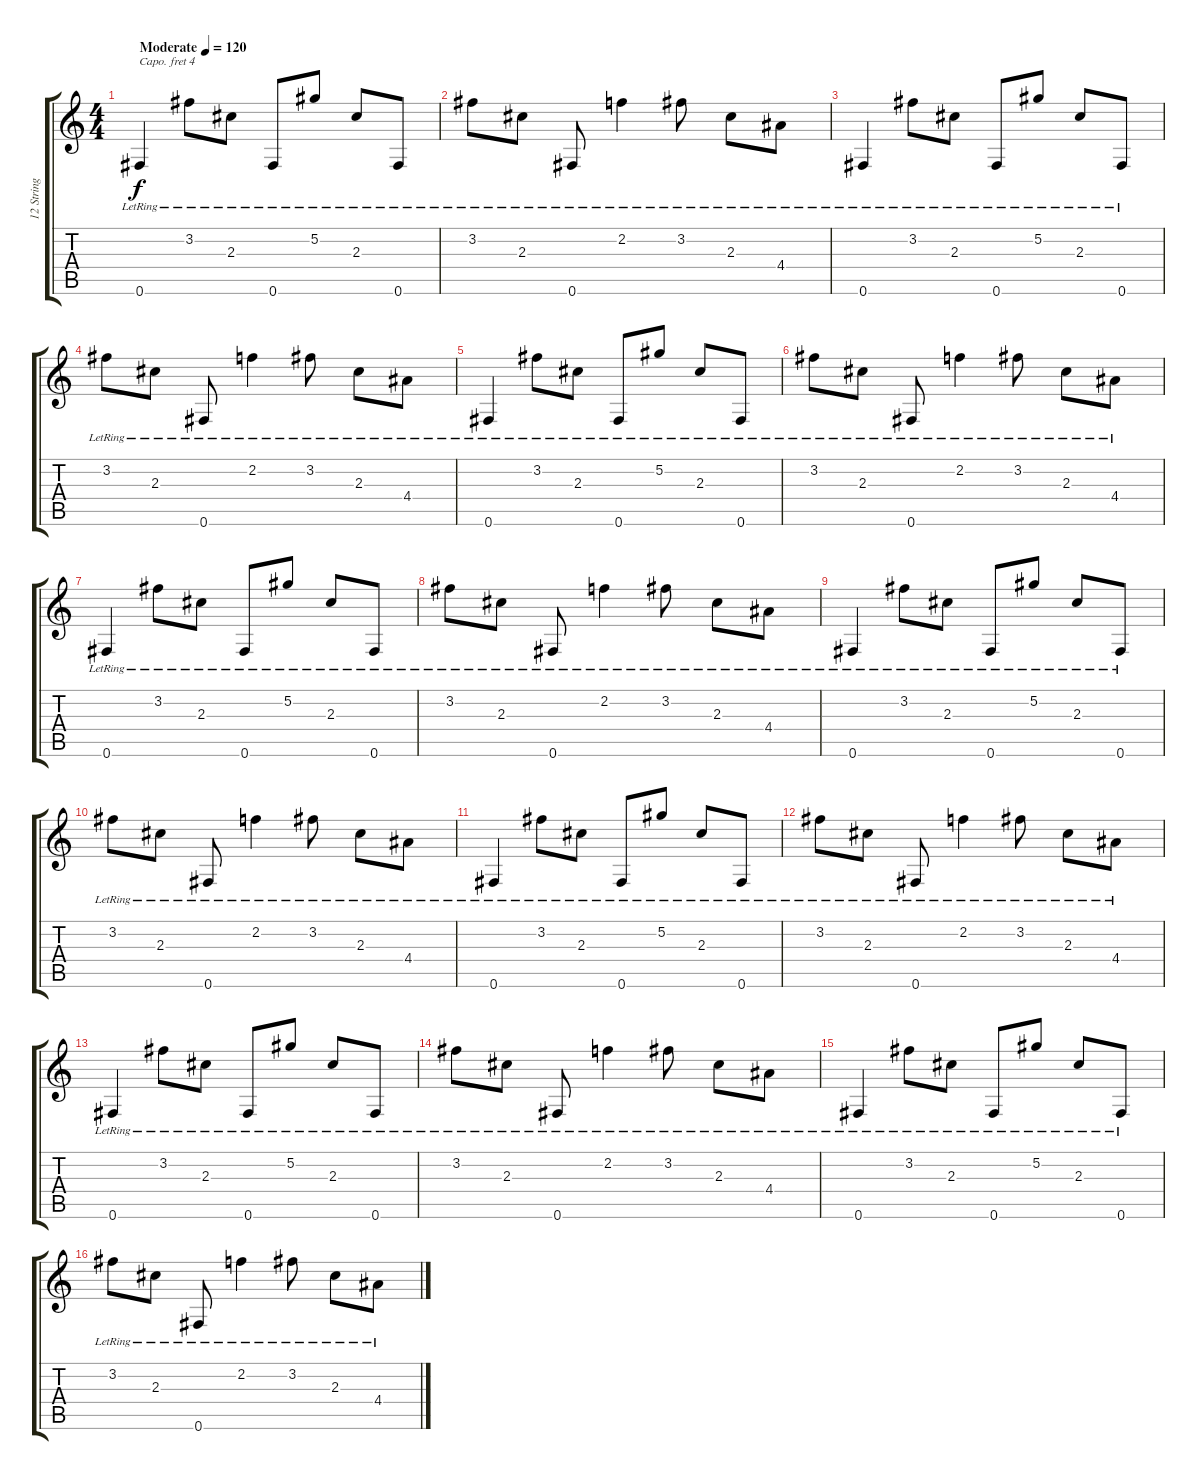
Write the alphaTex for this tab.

\track ("12 String (lower" "12 String ") {instrument acousticguitarsteel}
\staff {score tabs}
\capo 4
\tuning (E4 B3 G3 D3 A2 D2) {hide}
\ts (4 4)
\tempo (120 "Moderate")
\clef g2
\ks c
0.6{lr}.4{dy f instrument acousticguitarsteel} 3.2{lr}.8 2.3{lr}.8 0.6{lr}.8 5.2{lr}.8 2.3{lr}.8 0.6{lr}.8 |
3.2{lr}.8 2.3{lr}.8 0.6{lr}.8 2.2{lr}.4 3.2{lr}.8 2.3{lr}.8 4.4{lr}.8 |
0.6{lr}.4 3.2{lr}.8 2.3{lr}.8 0.6{lr}.8 5.2{lr}.8 2.3{lr}.8 0.6{lr}.8 |
3.2{lr}.8 2.3{lr}.8 0.6{lr}.8 2.2{lr}.4 3.2{lr}.8 2.3{lr}.8 4.4{lr}.8 |
0.6{lr}.4 3.2{lr}.8 2.3{lr}.8 0.6{lr}.8 5.2{lr}.8 2.3{lr}.8 0.6{lr}.8 |
3.2{lr}.8 2.3{lr}.8 0.6{lr}.8 2.2{lr}.4 3.2{lr}.8 2.3{lr}.8 4.4{lr}.8 |
0.6{lr}.4 3.2{lr}.8 2.3{lr}.8 0.6{lr}.8 5.2{lr}.8 2.3{lr}.8 0.6{lr}.8 |
3.2{lr}.8 2.3{lr}.8 0.6{lr}.8 2.2{lr}.4 3.2{lr}.8 2.3{lr}.8 4.4{lr}.8 |
0.6{lr}.4 3.2{lr}.8 2.3{lr}.8 0.6{lr}.8 5.2{lr}.8 2.3{lr}.8 0.6{lr}.8 |
3.2{lr}.8 2.3{lr}.8 0.6{lr}.8 2.2{lr}.4 3.2{lr}.8 2.3{lr}.8 4.4{lr}.8 |
0.6{lr}.4 3.2{lr}.8 2.3{lr}.8 0.6{lr}.8 5.2{lr}.8 2.3{lr}.8 0.6{lr}.8 |
3.2{lr}.8 2.3{lr}.8 0.6{lr}.8 2.2{lr}.4 3.2{lr}.8 2.3{lr}.8 4.4{lr}.8 |
0.6{lr}.4 3.2{lr}.8 2.3{lr}.8 0.6{lr}.8 5.2{lr}.8 2.3{lr}.8 0.6{lr}.8 |
3.2{lr}.8 2.3{lr}.8 0.6{lr}.8 2.2{lr}.4 3.2{lr}.8 2.3{lr}.8 4.4{lr}.8 |
0.6{lr}.4 3.2{lr}.8 2.3{lr}.8 0.6{lr}.8 5.2{lr}.8 2.3{lr}.8 0.6{lr}.8 |
3.2{lr}.8 2.3{lr}.8 0.6{lr}.8 2.2{lr}.4 3.2{lr}.8 2.3{lr}.8 4.4{lr}.8
